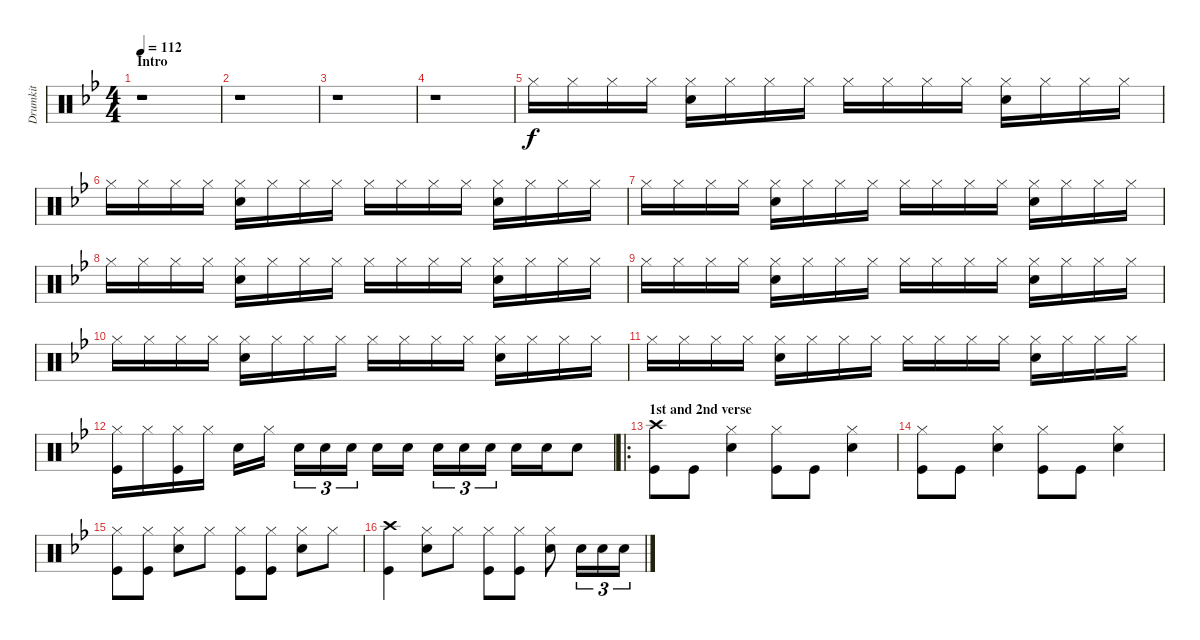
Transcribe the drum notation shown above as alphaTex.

\track ("Drumkit" "Drumkit") {instrument percussion}
\staff {score}
\articulation defaults
\ts (4 4)
\section ("" "Intro")
\tempo 112
\clef neutral
\ks bb
r.1{dy f} |
r.1 |
r.1 |
r.1 |
"Hi-Hat (closed)".16 "Hi-Hat (closed)".16 "Hi-Hat (closed)".16 "Hi-Hat (closed)".16 ("Hi-Hat (closed)" "Snare (hit) 2").16 "Hi-Hat (closed)".16 "Hi-Hat (closed)".16 "Hi-Hat (closed)".16 "Hi-Hat (closed)".16 "Hi-Hat (closed)".16 "Hi-Hat (closed)".16 "Hi-Hat (closed)".16 ("Hi-Hat (closed)" "Snare (hit) 2").16 "Hi-Hat (closed)".16 "Hi-Hat (closed)".16 "Hi-Hat (closed)".16 |
"Hi-Hat (closed)".16 "Hi-Hat (closed)".16 "Hi-Hat (closed)".16 "Hi-Hat (closed)".16 ("Hi-Hat (closed)" "Snare (hit) 2").16 "Hi-Hat (closed)".16 "Hi-Hat (closed)".16 "Hi-Hat (closed)".16 "Hi-Hat (closed)".16 "Hi-Hat (closed)".16 "Hi-Hat (closed)".16 "Hi-Hat (closed)".16 ("Hi-Hat (closed)" "Snare (hit) 2").16 "Hi-Hat (closed)".16 "Hi-Hat (closed)".16 "Hi-Hat (closed)".16 |
"Hi-Hat (closed)".16 "Hi-Hat (closed)".16 "Hi-Hat (closed)".16 "Hi-Hat (closed)".16 ("Hi-Hat (closed)" "Snare (hit) 2").16 "Hi-Hat (closed)".16 "Hi-Hat (closed)".16 "Hi-Hat (closed)".16 "Hi-Hat (closed)".16 "Hi-Hat (closed)".16 "Hi-Hat (closed)".16 "Hi-Hat (closed)".16 ("Hi-Hat (closed)" "Snare (hit) 2").16 "Hi-Hat (closed)".16 "Hi-Hat (closed)".16 "Hi-Hat (closed)".16 |
"Hi-Hat (closed)".16 "Hi-Hat (closed)".16 "Hi-Hat (closed)".16 "Hi-Hat (closed)".16 ("Hi-Hat (closed)" "Snare (hit) 2").16 "Hi-Hat (closed)".16 "Hi-Hat (closed)".16 "Hi-Hat (closed)".16 "Hi-Hat (closed)".16 "Hi-Hat (closed)".16 "Hi-Hat (closed)".16 "Hi-Hat (closed)".16 ("Hi-Hat (closed)" "Snare (hit) 2").16 "Hi-Hat (closed)".16 "Hi-Hat (closed)".16 "Hi-Hat (closed)".16 |
"Hi-Hat (closed)".16 "Hi-Hat (closed)".16 "Hi-Hat (closed)".16 "Hi-Hat (closed)".16 ("Hi-Hat (closed)" "Snare (hit) 2").16 "Hi-Hat (closed)".16 "Hi-Hat (closed)".16 "Hi-Hat (closed)".16 "Hi-Hat (closed)".16 "Hi-Hat (closed)".16 "Hi-Hat (closed)".16 "Hi-Hat (closed)".16 ("Hi-Hat (closed)" "Snare (hit) 2").16 "Hi-Hat (closed)".16 "Hi-Hat (closed)".16 "Hi-Hat (closed)".16 |
"Hi-Hat (closed)".16 "Hi-Hat (closed)".16 "Hi-Hat (closed)".16 "Hi-Hat (closed)".16 ("Hi-Hat (closed)" "Snare (hit) 2").16 "Hi-Hat (closed)".16 "Hi-Hat (closed)".16 "Hi-Hat (closed)".16 "Hi-Hat (closed)".16 "Hi-Hat (closed)".16 "Hi-Hat (closed)".16 "Hi-Hat (closed)".16 ("Hi-Hat (closed)" "Snare (hit) 2").16 "Hi-Hat (closed)".16 "Hi-Hat (closed)".16 "Hi-Hat (closed)".16 |
"Hi-Hat (closed)".16 "Hi-Hat (closed)".16 "Hi-Hat (closed)".16 "Hi-Hat (closed)".16 ("Hi-Hat (closed)" "Snare (hit) 2").16 "Hi-Hat (closed)".16 "Hi-Hat (closed)".16 "Hi-Hat (closed)".16 "Hi-Hat (closed)".16 "Hi-Hat (closed)".16 "Hi-Hat (closed)".16 "Hi-Hat (closed)".16 ("Hi-Hat (closed)" "Snare (hit) 2").16 "Hi-Hat (closed)".16 "Hi-Hat (closed)".16 "Hi-Hat (closed)".16 |
("Hi-Hat (closed)" "Kick (hit)").16 "Hi-Hat (closed)".16 ("Hi-Hat (closed)" "Kick (hit)").16 "Hi-Hat (closed)".16 "Snare (hit) 2".16 "Hi-Hat (closed)".16 "Snare (hit) 2".16{tu (3 2)} "Snare (hit) 2".16{tu (3 2)} "Snare (hit) 2".16{tu (3 2)} "Snare (hit) 2".16 "Snare (hit) 2".16 "Snare (hit) 2".16{tu (3 2)} "Snare (hit) 2".16{tu (3 2)} "Snare (hit) 2".16{tu (3 2)} "Snare (hit) 2".16 "Snare (hit) 2".16 "Snare (hit) 2".8 |
\ro
\section ("" "1st and 2nd verse")
("Crash high (hit)" "Kick (hit)").8 "Kick (hit)".8 ("Hi-Hat (closed)" "Snare (hit) 2").4 ("Hi-Hat (closed)" "Kick (hit)").8 "Kick (hit)".8 ("Hi-Hat (closed)" "Snare (hit) 2").4 |
("Hi-Hat (closed)" "Kick (hit)").8 "Kick (hit)".8 ("Hi-Hat (closed)" "Snare (hit) 2").4 ("Hi-Hat (closed)" "Kick (hit)").8 "Kick (hit)".8 ("Hi-Hat (closed)" "Snare (hit) 2").4 |
("Hi-Hat (closed)" "Kick (hit)").8 ("Hi-Hat (closed)" "Kick (hit)").8 ("Hi-Hat (closed)" "Snare (hit) 2").8 "Hi-Hat (closed)".8 ("Hi-Hat (closed)" "Kick (hit)").8 ("Hi-Hat (closed)" "Kick (hit)").8 ("Hi-Hat (closed)" "Snare (hit) 2").8 "Hi-Hat (closed)".8 |
("Crash high (hit)" "Kick (hit)").4 ("Hi-Hat (closed)" "Snare (hit) 2").8 "Hi-Hat (closed)".8 ("Hi-Hat (closed)" "Kick (hit)").8 ("Hi-Hat (closed)" "Kick (hit)").8 ("Hi-Hat (closed)" "Snare (hit) 2").8 "Snare (hit) 2".16{tu (3 2)} "Snare (hit) 2".16{tu (3 2)} "Snare (hit) 2".16{tu (3 2)}
